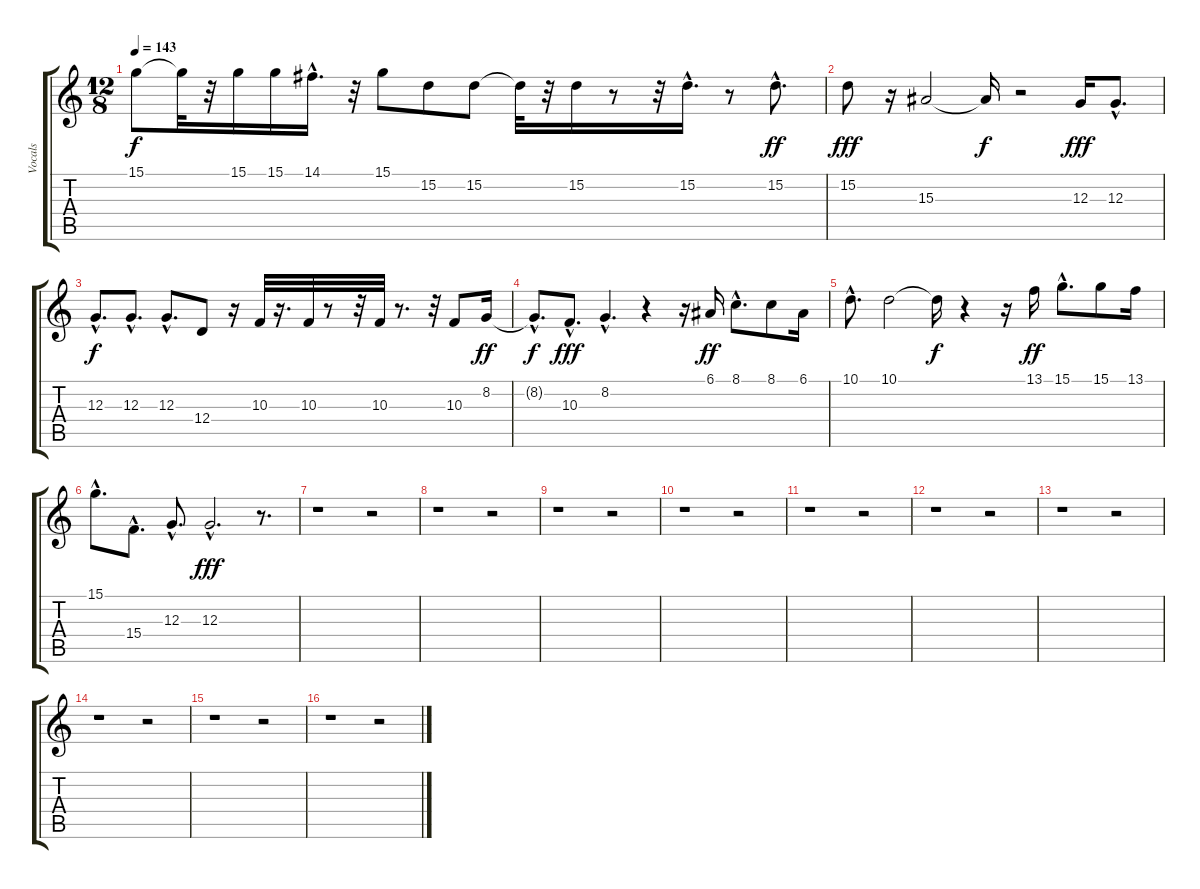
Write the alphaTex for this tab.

\track ("Vocals" "Vocals") {instrument harmonica}
\staff {score tabs}
\tuning (E4 B3 G3 D3 A2 E2) {hide}
\ts (12 8)
\tempo 143
\clef g2
\ks c
15.1.8{dy f} 15.1{t}.32 r.32 15.1.16 15.1.16 14.1{hac}.16{d} r.32 15.1.8 15.2.8 15.2.8 15.2{t}.32 r.32 15.2.16 r.8 r.32 15.2{hac}.16{d} r.8 15.2{hac}.8{d dy ff} |
15.2.8{dy fff} r.16 15.3.2 15.3{t}.16{dy f} r.2 12.3.16{dy fff} 12.3{hac}.8{d} |
12.3{hac}.8{d dy f} 12.3{hac}.8{d} 12.3{hac}.8{d} 12.4.8 r.16 10.3.32 r.16{d} 10.3.32 r.8 r.32 10.3.32 r.8{d} r.32 10.3.8 8.2.16{dy ff} |
8.2{hac t}.8{d dy f} 10.3{hac}.8{d dy fff} 8.2{hac}.4{d} r.4 r.16 6.1.16{dy ff} 8.1{hac}.8{d} 8.1.8 6.1.16 |
10.1{hac}.8{d} 10.1.2 10.1{t}.16{dy f} r.4 r.16 13.1.16{dy ff} 15.1{hac}.8{d} 15.1.8 13.1.16 |
15.1{hac}.8{d} 15.4{hac}.8{d} 12.3{hac}.8{d} 12.3{hac}.2{d dy fff} r.8{d} |
r.1 r.2 |
r.1 r.2 |
r.1 r.2 |
r.1 r.2 |
r.1 r.2 |
r.1 r.2 |
r.1 r.2 |
r.1 r.2 |
r.1 r.2 |
r.1 r.2
